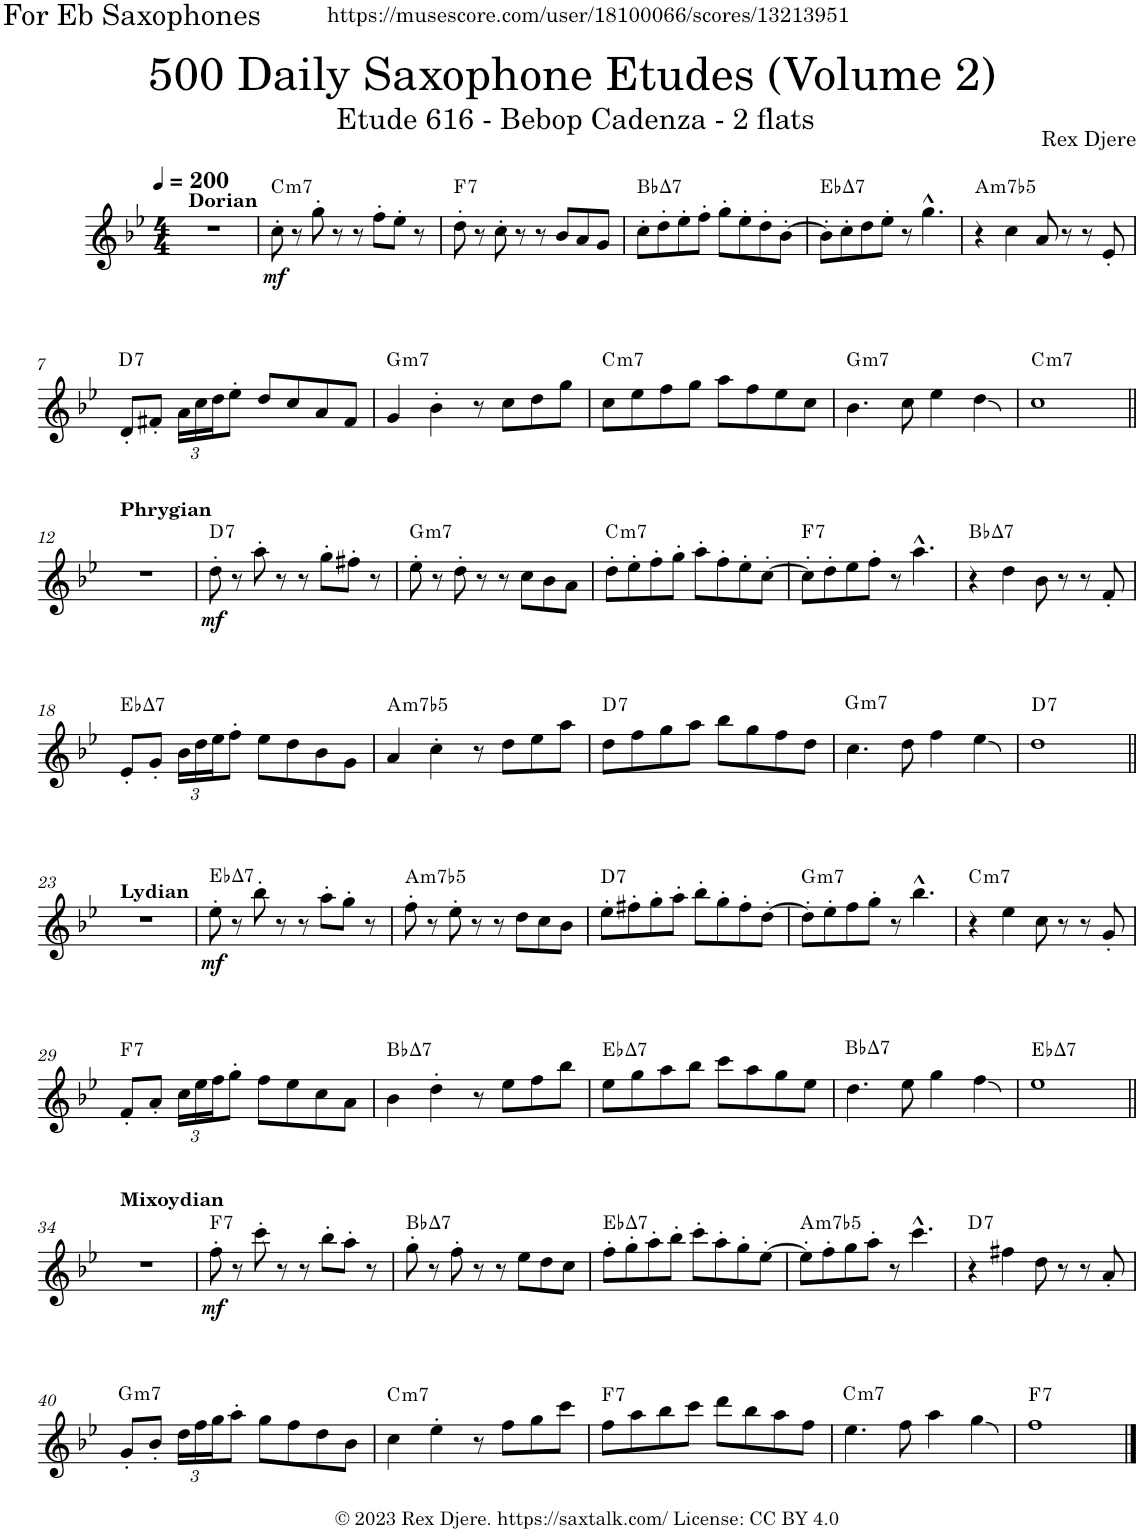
**kern	**dynam	**harte
*part1	*part1	*part1
*staff1	*staff1	*
*I"Alto Saxophone	*	*
*I'A. Sax.	*	*
*clefG2	*	*
*Trd5c9	*	*
*k[b-e-]	*	*
*M4/4	*	*
*MM200	*	*
=1	=1	=1
!LO:TX:a:B:t=Dorian	!	!
1r	.	.
=2	=2	=2
!	!LO:DY:b	!LO:H:kt=m7
8cc'\	mf	C:min7
8r	.	.
8gg'\	.	.
8r	.	.
8r	.	.
8ff'\L	.	.
8ee-'\J	.	.
8r	.	.
=3	=3	=3
!	!	!LO:H:kt=7
8dd'\	.	F:7
8r	.	.
8cc'\	.	.
8r	.	.
8r	.	.
8b-/L	.	.
8a/	.	.
8g/J	.	.
=4	=4	=4
!	!	!LO:H:kt=7
8cc'\L	.	Bb:maj7
8dd'\	.	.
8ee-'\	.	.
8ff'\J	.	.
8gg'\L	.	.
8ee-'\	.	.
8dd'\	.	.
[8b-'\J	.	.
=5	=5	=5
!	!	!LO:H:kt=7
8b-'\L]	.	Eb:maj7
8cc'\	.	.
8dd\	.	.
8ee-'\J	.	.
8r	.	.
4.gg^^\	.	.
=6	=6	=6
!	!	!LO:H:kt=m7b5
4r	.	A:hdim7
4cc\	.	.
8a/	.	.
8r	.	.
8r	.	.
8e-'/	.	.
!!LO:LB:g=z
=7	=7	=7
!	!	!LO:H:kt=7
8d'/L	.	D:7
8f#X'/J	.	.
*Xbrackettup	*	*
24a\LL	.	.
24cc\	.	.
24dd\J	.	.
8ee-'\J	.	.
8dd/L	.	.
8cc/	.	.
8a/	.	.
8f#/J	.	.
=8	=8	=8
!	!	!LO:H:kt=m7
4g/	.	G:min7
4b-'\	.	.
8r	.	.
8cc\L	.	.
8dd\	.	.
8gg\J	.	.
=9	=9	=9
!	!	!LO:H:kt=m7
8cc\L	.	C:min7
8ee-\	.	.
8ff\	.	.
8gg\J	.	.
8aa\L	.	.
8ff\	.	.
8ee-\	.	.
8cc\J	.	.
=10	=10	=10
!	!	!LO:H:kt=m7
4.b-\	.	G:min7
8cc\	.	.
4ee-\	.	.
4dd\	.	.
=11	=11	=11
!	!	!LO:H:kt=m7
1cc	.	C:min7
!!LO:LB:g=z
=12||	=12||	=12||
!LO:TX:a:B:t=Phrygian	!	!
1r	.	.
=13	=13	=13
!	!LO:DY:b	!LO:H:kt=7
8dd'\	mf	D:7
8r	.	.
8aa'\	.	.
8r	.	.
8r	.	.
8gg'\L	.	.
8ff#X'\J	.	.
8r	.	.
=14	=14	=14
!	!	!LO:H:kt=m7
8ee-'\	.	G:min7
8r	.	.
8dd'\	.	.
8r	.	.
8r	.	.
8cc\L	.	.
8b-\	.	.
8a\J	.	.
=15	=15	=15
!	!	!LO:H:kt=m7
8dd'\L	.	C:min7
8ee-'\	.	.
8ff'\	.	.
8gg'\J	.	.
8aa'\L	.	.
8ff'\	.	.
8ee-'\	.	.
[8cc'\J	.	.
=16	=16	=16
!	!	!LO:H:kt=7
8cc'\L]	.	F:7
8dd'\	.	.
8ee-\	.	.
8ff'\J	.	.
8r	.	.
4.aa^^\	.	.
=17	=17	=17
!	!	!LO:H:kt=7
4r	.	Bb:maj7
4dd\	.	.
8b-\	.	.
8r	.	.
8r	.	.
8f'/	.	.
!!LO:LB:g=z
=18	=18	=18
!	!	!LO:H:kt=7
8e-'/L	.	Eb:maj7
8g'/J	.	.
24b-\LL	.	.
24dd\	.	.
24ee-\J	.	.
8ff'\J	.	.
8ee-\L	.	.
8dd\	.	.
8b-\	.	.
8g\J	.	.
=19	=19	=19
!	!	!LO:H:kt=m7b5
4a/	.	A:hdim7
4cc'\	.	.
8r	.	.
8dd\L	.	.
8ee-\	.	.
8aa\J	.	.
=20	=20	=20
!	!	!LO:H:kt=7
8dd\L	.	D:7
8ff\	.	.
8gg\	.	.
8aa\J	.	.
8bb-\L	.	.
8gg\	.	.
8ff\	.	.
8dd\J	.	.
=21	=21	=21
!	!	!LO:H:kt=m7
4.cc\	.	G:min7
8dd\	.	.
4ff\	.	.
4ee-\	.	.
=22	=22	=22
!	!	!LO:H:kt=7
1dd	.	D:7
!!LO:LB:g=z
=23||	=23||	=23||
!LO:TX:a:B:t=Lydian	!	!
1r	.	.
=24	=24	=24
!	!LO:DY:b	!LO:H:kt=7
8ee-'\	mf	Eb:maj7
8r	.	.
8bb-'\	.	.
8r	.	.
8r	.	.
8aa'\L	.	.
8gg'\J	.	.
8r	.	.
=25	=25	=25
!	!	!LO:H:kt=m7b5
8ff'\	.	A:hdim7
8r	.	.
8ee-'\	.	.
8r	.	.
8r	.	.
8dd\L	.	.
8cc\	.	.
8b-\J	.	.
=26	=26	=26
!	!	!LO:H:kt=7
8ee-'\L	.	D:7
8ff#X'\	.	.
8gg'\	.	.
8aa'\J	.	.
8bb-'\L	.	.
8gg'\	.	.
8ff#'\	.	.
[8dd'\J	.	.
=27	=27	=27
!	!	!LO:H:kt=m7
8dd'\L]	.	G:min7
8ee-'\	.	.
8ff\	.	.
8gg'\J	.	.
8r	.	.
4.bb-^^\	.	.
=28	=28	=28
!	!	!LO:H:kt=m7
4r	.	C:min7
4ee-\	.	.
8cc\	.	.
8r	.	.
8r	.	.
8g'/	.	.
!!LO:LB:g=z
=29	=29	=29
!	!	!LO:H:kt=7
8f'/L	.	F:7
8a'/J	.	.
24cc\LL	.	.
24ee-\	.	.
24ff\J	.	.
8gg'\J	.	.
8ff\L	.	.
8ee-\	.	.
8cc\	.	.
8a\J	.	.
=30	=30	=30
!	!	!LO:H:kt=7
4b-\	.	Bb:maj7
4dd'\	.	.
8r	.	.
8ee-\L	.	.
8ff\	.	.
8bb-\J	.	.
=31	=31	=31
!	!	!LO:H:kt=7
8ee-\L	.	Eb:maj7
8gg\	.	.
8aa\	.	.
8bb-\J	.	.
8ccc\L	.	.
8aa\	.	.
8gg\	.	.
8ee-\J	.	.
=32	=32	=32
!	!	!LO:H:kt=7
4.dd\	.	Bb:maj7
8ee-\	.	.
4gg\	.	.
4ff\	.	.
=33	=33	=33
!	!	!LO:H:kt=7
1ee-	.	Eb:maj7
!!LO:LB:g=z
=34||	=34||	=34||
!LO:TX:a:B:t=Mixoydian	!	!
1r	.	.
=35	=35	=35
!	!LO:DY:b	!LO:H:kt=7
8ff'\	mf	F:7
8r	.	.
8ccc'\	.	.
8r	.	.
8r	.	.
8bb-'\L	.	.
8aa'\J	.	.
8r	.	.
=36	=36	=36
!	!	!LO:H:kt=7
8gg'\	.	Bb:maj7
8r	.	.
8ff'\	.	.
8r	.	.
8r	.	.
8ee-\L	.	.
8dd\	.	.
8cc\J	.	.
=37	=37	=37
!	!	!LO:H:kt=7
8ff'\L	.	Eb:maj7
8gg'\	.	.
8aa'\	.	.
8bb-'\J	.	.
8ccc'\L	.	.
8aa'\	.	.
8gg'\	.	.
[8ee-'\J	.	.
=38	=38	=38
!	!	!LO:H:kt=m7b5
8ee-'\L]	.	A:hdim7
8ff'\	.	.
8gg\	.	.
8aa'\J	.	.
8r	.	.
4.ccc^^\	.	.
=39	=39	=39
!	!	!LO:H:kt=7
4r	.	D:7
4ff#X\	.	.
8dd\	.	.
8r	.	.
8r	.	.
8a'/	.	.
!!LO:LB:g=z
=40	=40	=40
!	!	!LO:H:kt=m7
8g'/L	.	G:min7
8b-'/J	.	.
24dd\LL	.	.
24ff\	.	.
24gg\J	.	.
8aa'\J	.	.
8gg\L	.	.
8ff\	.	.
8dd\	.	.
8b-\J	.	.
=41	=41	=41
!	!	!LO:H:kt=m7
4cc\	.	C:min7
4ee-'\	.	.
8r	.	.
8ff\L	.	.
8gg\	.	.
8ccc\J	.	.
=42	=42	=42
!	!	!LO:H:kt=7
8ff\L	.	F:7
8aa\	.	.
8bb-\	.	.
8ccc\J	.	.
8ddd\L	.	.
8bb-\	.	.
8aa\	.	.
8ff\J	.	.
=43	=43	=43
!	!	!LO:H:kt=m7
4.ee-\	.	C:min7
8ff\	.	.
4aa\	.	.
4gg\	.	.
=44	=44	=44
!	!	!LO:H:kt=7
1ff	.	F:7
==	==	==
*-	*-	*-
